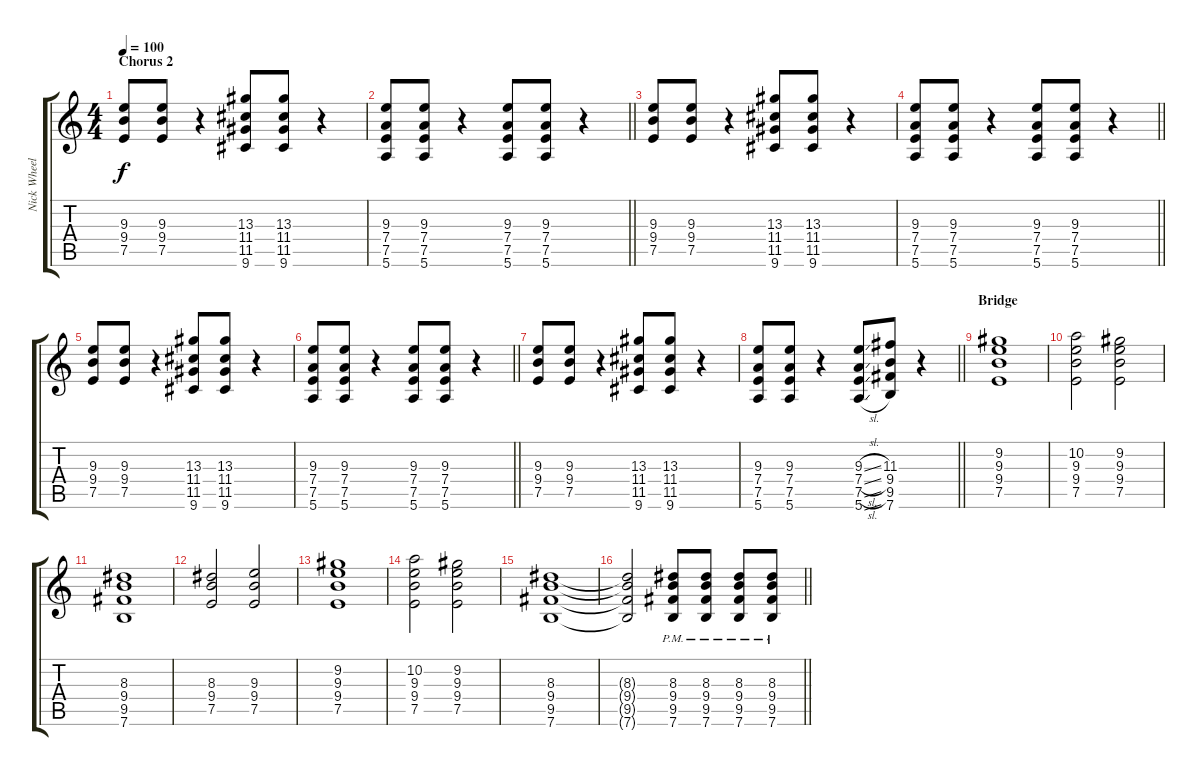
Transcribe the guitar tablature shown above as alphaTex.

\track ("Nick Wheeler (Lead Guitar)" "Nick Wheel") {instrument electricguitarjazz}
\staff {score tabs}
\tuning (E4 B3 G3 D3 A2 E2) {hide}
\ts (4 4)
\section ("" "Chorus 2")
\tempo 100
\clef g2
\ks c
(9.3 9.4 7.5).8{dy f} (9.3 9.4 7.5).8 r.4 (13.3 11.4 11.5 9.6).8 (13.3 11.4 11.5 9.6).8 r.4 |
\barLineRight lightlight
(9.3 7.4 7.5 5.6).8 (9.3 7.4 7.5 5.6).8 r.4 (9.3 7.4 7.5 5.6).8 (9.3 7.4 7.5 5.6).8 r.4 |
(9.3 9.4 7.5).8 (9.3 9.4 7.5).8 r.4 (13.3 11.4 11.5 9.6).8 (13.3 11.4 11.5 9.6).8 r.4 |
\barLineRight lightlight
(9.3 7.4 7.5 5.6).8 (9.3 7.4 7.5 5.6).8 r.4 (9.3 7.4 7.5 5.6).8 (9.3 7.4 7.5 5.6).8 r.4 |
(9.3 9.4 7.5).8 (9.3 9.4 7.5).8 r.4 (13.3 11.4 11.5 9.6).8 (13.3 11.4 11.5 9.6).8 r.4 |
\barLineRight lightlight
(9.3 7.4 7.5 5.6).8 (9.3 7.4 7.5 5.6).8 r.4 (9.3 7.4 7.5 5.6).8 (9.3 7.4 7.5 5.6).8 r.4 |
(9.3 9.4 7.5).8 (9.3 9.4 7.5).8 r.4 (13.3 11.4 11.5 9.6).8 (13.3 11.4 11.5 9.6).8 r.4 |
\barLineRight lightlight
(9.3 7.4 7.5 5.6).8 (9.3 7.4 7.5 5.6).8 r.4 (9.3{sl} 7.4{sl} 7.5{sl} 5.6{sl}).8 (11.3 9.4 9.5 7.6).8 r.4 |
\section ("" "Bridge")
(9.2 9.3 9.4 7.5).1 |
(10.2 9.3 9.4 7.5).2 (9.2 9.3 9.4 7.5).2 |
(8.3 9.4 9.5 7.6).1 |
(8.3 9.4 7.5).2 (9.3 9.4 7.5).2 |
(9.2 9.3 9.4 7.5).1 |
(10.2 9.3 9.4 7.5).2 (9.2 9.3 9.4 7.5).2 |
(8.3 9.4 9.5 7.6).1 |
\barLineRight lightlight
(8.3{t} 9.4{t} 9.5{t} 7.6{t}).2 (8.3{pm} 9.4{pm} 9.5{pm} 7.6{pm}).8 (8.3{pm} 9.4{pm} 9.5{pm} 7.6{pm}).8 (8.3{pm} 9.4{pm} 9.5{pm} 7.6{pm}).8 (8.3{pm} 9.4{pm} 9.5{pm} 7.6{pm}).8
